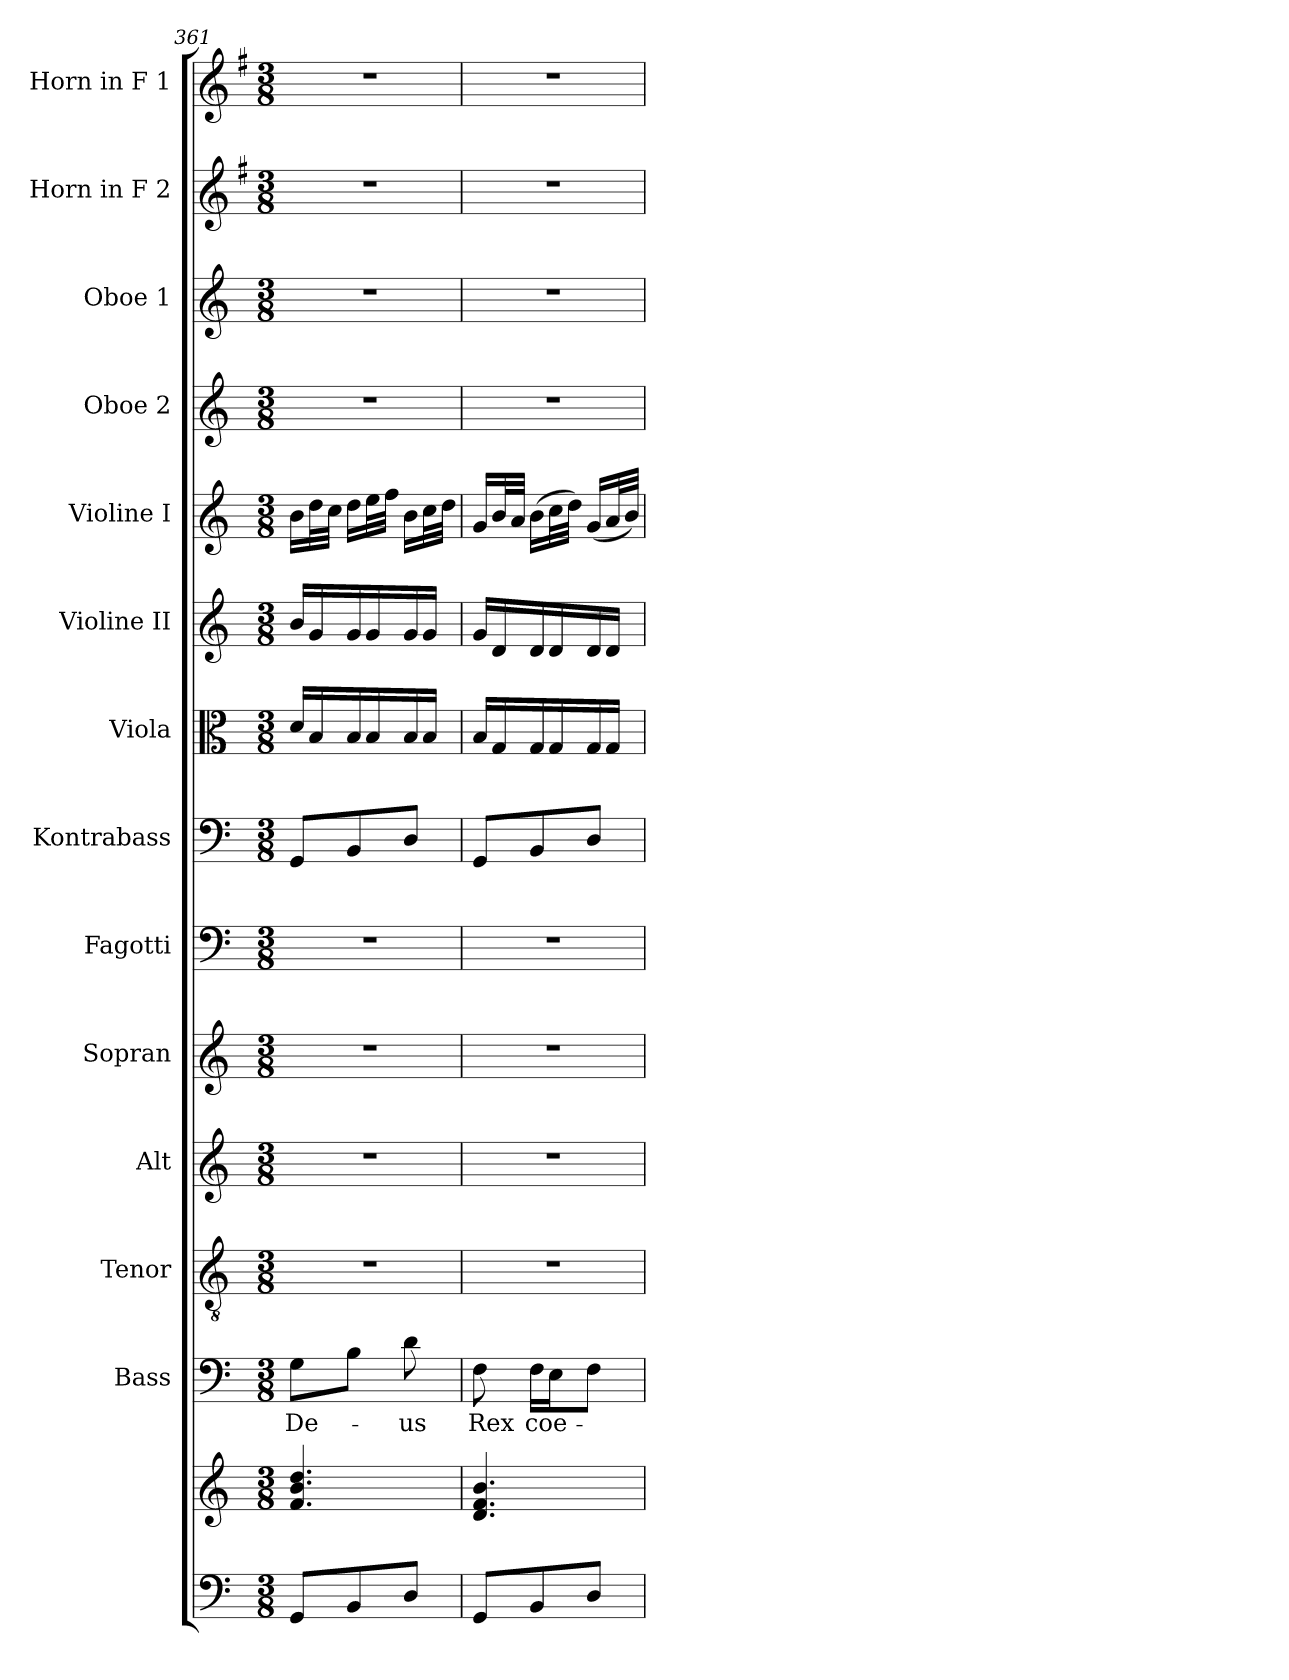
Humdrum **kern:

**kern	**kern	**kern	**text	**kern	**kern	**kern	**kern	**kern	**kern	**kern	**kern	**kern	**kern	**kern	**kern
*part14	*part14	*part13	*part13	*part12	*part11	*part10	*part9	*part8	*part7	*part6	*part5	*part4	*part3	*part2	*part1
*staff15	*staff14	*staff13	*staff13	*staff12	*staff11	*staff10	*staff9	*staff8	*staff7	*staff6	*staff5	*staff4	*staff3	*staff2	*staff1
*	*	*I"Bass	*	*I"Tenor	*I"Alt	*I"Sopran	*I"Fagotti	*I"Kontrabass	*I"Viola	*I"Violine II	*I"Violine I	*I"Oboe 2	*I"Oboe 1	*I"Horn in F 2	*I"Horn in F 1
*	*	*I'B.	*	*I'T.	*I'A.	*I'S.	*I'Fg.	*I'Kb.	*I'Vla.	*I'Vl. II	*I'Vl. I	*I'Ob. 2	*I'Ob. 1	*	*
*clefF4	*clefG2	*clefF4	*	*clefGv2	*clefG2	*clefG2	*clefF4	*clefF4	*clefC3	*clefG2	*clefG2	*clefG2	*clefG2	*clefG2	*clefG2
*	*	*	*	*	*	*	*	*ITrd7c12	*	*	*	*	*	*ITrd4c7	*ITrd4c7
*k[]	*k[]	*k[]	*	*k[]	*k[]	*k[]	*k[]	*k[]	*k[]	*k[]	*k[]	*k[]	*k[]	*k[]	*k[]
*C:	*C:	*C:	*	*C:	*C:	*C:	*C:	*C:	*C:	*C:	*C:	*C:	*C:	*C:	*C:
*M3/8	*M3/8	*M3/8	*	*M3/8	*M3/8	*M3/8	*M3/8	*M3/8	*M3/8	*M3/8	*M3/8	*M3/8	*M3/8	*M3/8	*M3/8
=361	=361	=361	=361	=361	=361	=361	=361	=361	=361	=361	=361	=361	=361	=361	=361
!	!	!	!LO:LY:b	!	!	!	!	!	!	!	!	!	!	!	!
8GG/L	4.f/ 4.b/ 4.dd/	8G\L	De-	4.r	4.r	4.r	4.r	8GGG/L	16d/LL	16b/LL	16b\LL	4.r	4.r	4.r	4.r
.	.	.	.	.	.	.	.	.	16B/	16g/	32dd\L	.	.	.	.
.	.	.	.	.	.	.	.	.	.	.	32cc\JJJ	.	.	.	.
8BB/	.	8B\J	.	.	.	.	.	8BBB/	16B/	16g/	16dd\LL	.	.	.	.
.	.	.	.	.	.	.	.	.	16B/	16g/	32ee\L	.	.	.	.
.	.	.	.	.	.	.	.	.	.	.	32ff\JJJ	.	.	.	.
!	!	!	!LO:LY:b	!	!	!	!	!	!	!	!	!	!	!	!
8D/J	.	8d\	-us	.	.	.	.	8DD/J	16B/	16g/	16b\LL	.	.	.	.
.	.	.	.	.	.	.	.	.	16B/JJ	16g/JJ	32cc\L	.	.	.	.
.	.	.	.	.	.	.	.	.	.	.	32dd\JJJ	.	.	.	.
=362	=362	=362	=362	=362	=362	=362	=362	=362	=362	=362	=362	=362	=362	=362	=362
!	!	!	!LO:LY:b	!	!	!	!	!	!	!	!	!	!	!	!
8GG/L	4.d/ 4.f/ 4.b/	8F\	Rex	4.r	4.r	4.r	4.r	8GGG/L	16B/LL	16g/LL	16g/LL	4.r	4.r	4.r	4.r
.	.	.	.	.	.	.	.	.	16G/	16d/	32b/L	.	.	.	.
.	.	.	.	.	.	.	.	.	.	.	32a/JJJ	.	.	.	.
!	!	!	!LO:LY:b	!	!	!	!	!	!	!	!	!	!	!	!
8BB/	.	16F\LL	coe-	.	.	.	.	8BBB/	16G/	16d/	(>16b\LL	.	.	.	.
.	.	16E\J	.	.	.	.	.	.	16G/	16d/	32cc\L	.	.	.	.
.	.	.	.	.	.	.	.	.	.	.	32dd\JJJ)	.	.	.	.
8D/J	.	8F\J	.	.	.	.	.	8DD/J	16G/	16d/	(<16g/LL	.	.	.	.
.	.	.	.	.	.	.	.	.	16G/JJ	16d/JJ	32a/L	.	.	.	.
.	.	.	.	.	.	.	.	.	.	.	32b/JJJ)	.	.	.	.
=	=	=	=	=	=	=	=	=	=	=	=	=	=	=	=
*-	*-	*-	*-	*-	*-	*-	*-	*-	*-	*-	*-	*-	*-	*-	*-
